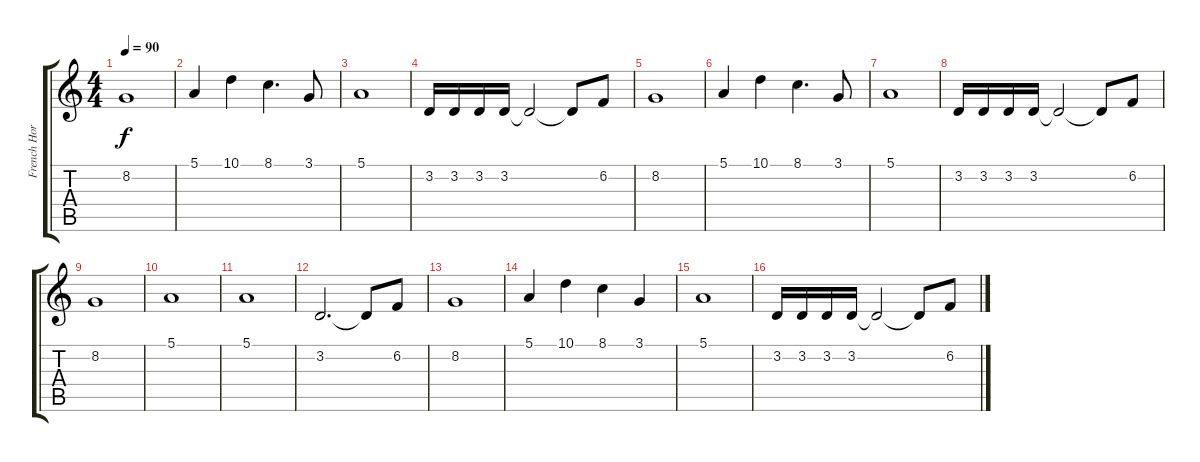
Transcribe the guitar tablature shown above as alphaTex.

\track ("French Horn" "French Hor") {instrument frenchhorn}
\staff {score tabs}
\tuning (E4 B3 G3 D3 A2 E2) {hide}
\ts (4 4)
\tempo 90
\clef g2
\ks c
8.2.1{dy f} |
5.1.4 10.1.4 8.1.4{d} 3.1.8 |
5.1.1 |
3.2.16 3.2.16 3.2.16 3.2.16 3.2{t}.2 3.2{t}.8 6.2.8 |
8.2.1 |
5.1.4 10.1.4 8.1.4{d} 3.1.8 |
5.1.1 |
3.2.16 3.2.16 3.2.16 3.2.16 3.2{t}.2 3.2{t}.8 6.2.8 |
8.2.1 |
5.1.1 |
5.1.1 |
3.2.2{d} 3.2{t}.8 6.2.8 |
8.2.1 |
5.1.4 10.1.4 8.1.4 3.1.4 |
5.1.1 |
3.2.16 3.2.16 3.2.16 3.2.16 3.2{t}.2 3.2{t}.8 6.2.8
